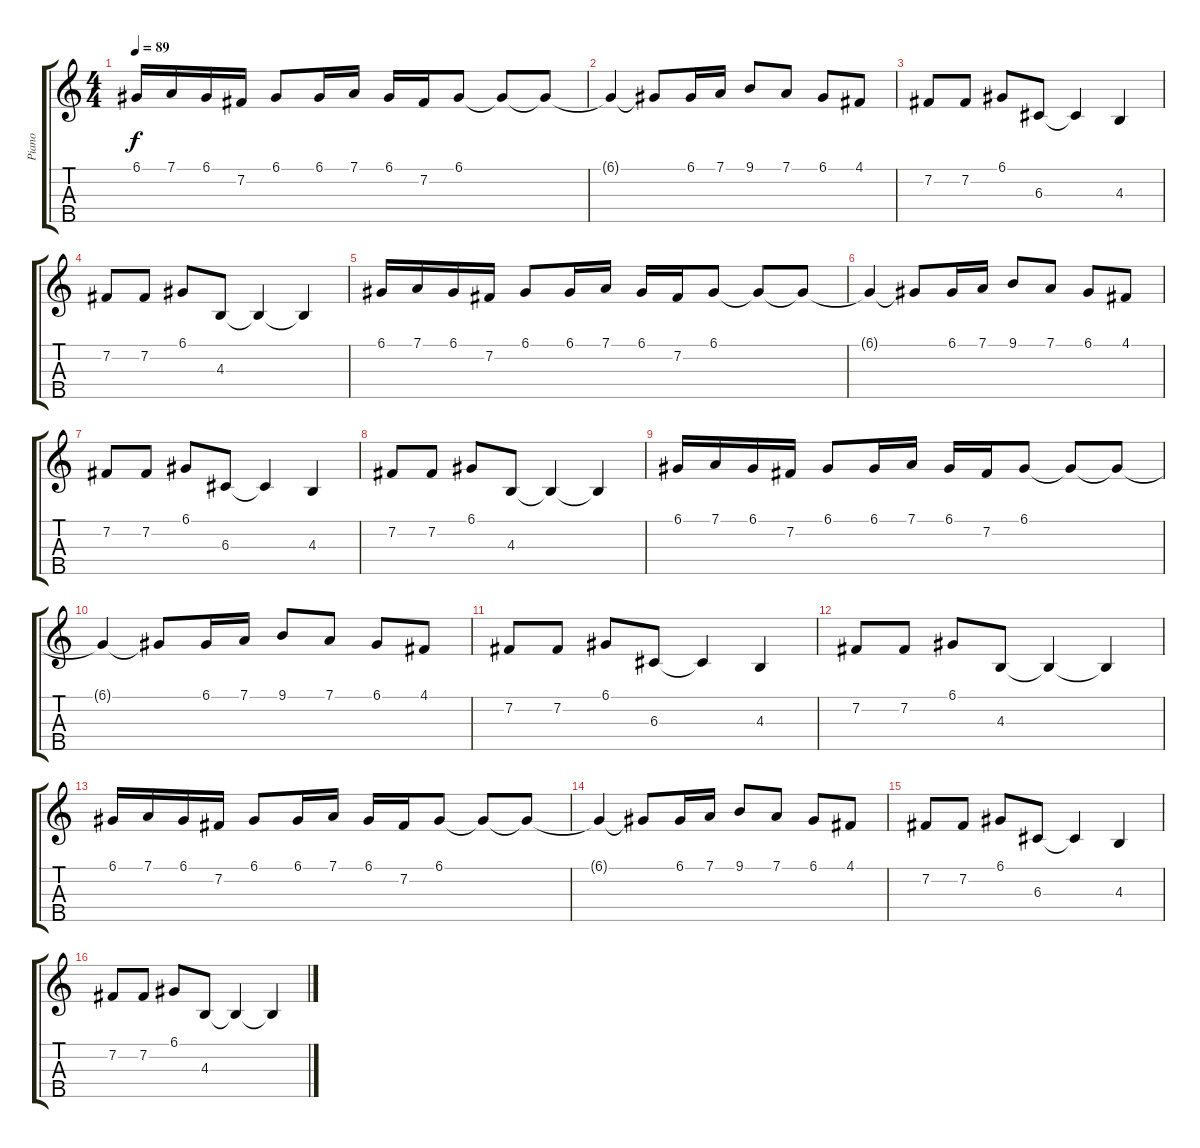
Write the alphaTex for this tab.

\track ("Piano" "Piano") {instrument tremolostrings}
\staff {score tabs}
\tuning (D4 B3 G3 C3 G4) {hide}
\ts (4 4)
\tempo 89
\clef g2
\ks c
6.1.16{dy f} 7.1.16 6.1.16 7.2.16 6.1.8 6.1.16 7.1.16 6.1.16 7.2.16 6.1.8 6.1{t}.8 6.1{t}.8 |
6.1{t}.4 6.1{t}.8 6.1.16 7.1.16 9.1.8 7.1.8 6.1.8 4.1.8 |
7.2.8 7.2.8 6.1.8 6.3.8 6.3{t}.4 4.3.4 |
7.2.8 7.2.8 6.1.8 4.3.8 4.3{t}.4 4.3{t}.4 |
6.1.16 7.1.16 6.1.16 7.2.16 6.1.8 6.1.16 7.1.16 6.1.16 7.2.16 6.1.8 6.1{t}.8 6.1{t}.8 |
6.1{t}.4 6.1{t}.8 6.1.16 7.1.16 9.1.8 7.1.8 6.1.8 4.1.8 |
7.2.8 7.2.8 6.1.8 6.3.8 6.3{t}.4 4.3.4 |
7.2.8 7.2.8 6.1.8 4.3.8 4.3{t}.4 4.3{t}.4 |
6.1.16 7.1.16 6.1.16 7.2.16 6.1.8 6.1.16 7.1.16 6.1.16 7.2.16 6.1.8 6.1{t}.8 6.1{t}.8 |
6.1{t}.4 6.1{t}.8 6.1.16 7.1.16 9.1.8 7.1.8 6.1.8 4.1.8 |
7.2.8 7.2.8 6.1.8 6.3.8 6.3{t}.4 4.3.4 |
7.2.8 7.2.8 6.1.8 4.3.8 4.3{t}.4 4.3{t}.4 |
6.1.16 7.1.16 6.1.16 7.2.16 6.1.8 6.1.16 7.1.16 6.1.16 7.2.16 6.1.8 6.1{t}.8 6.1{t}.8 |
6.1{t}.4 6.1{t}.8 6.1.16 7.1.16 9.1.8 7.1.8 6.1.8 4.1.8 |
7.2.8 7.2.8 6.1.8 6.3.8 6.3{t}.4 4.3.4 |
7.2.8 7.2.8 6.1.8 4.3.8 4.3{t}.4 4.3{t}.4
